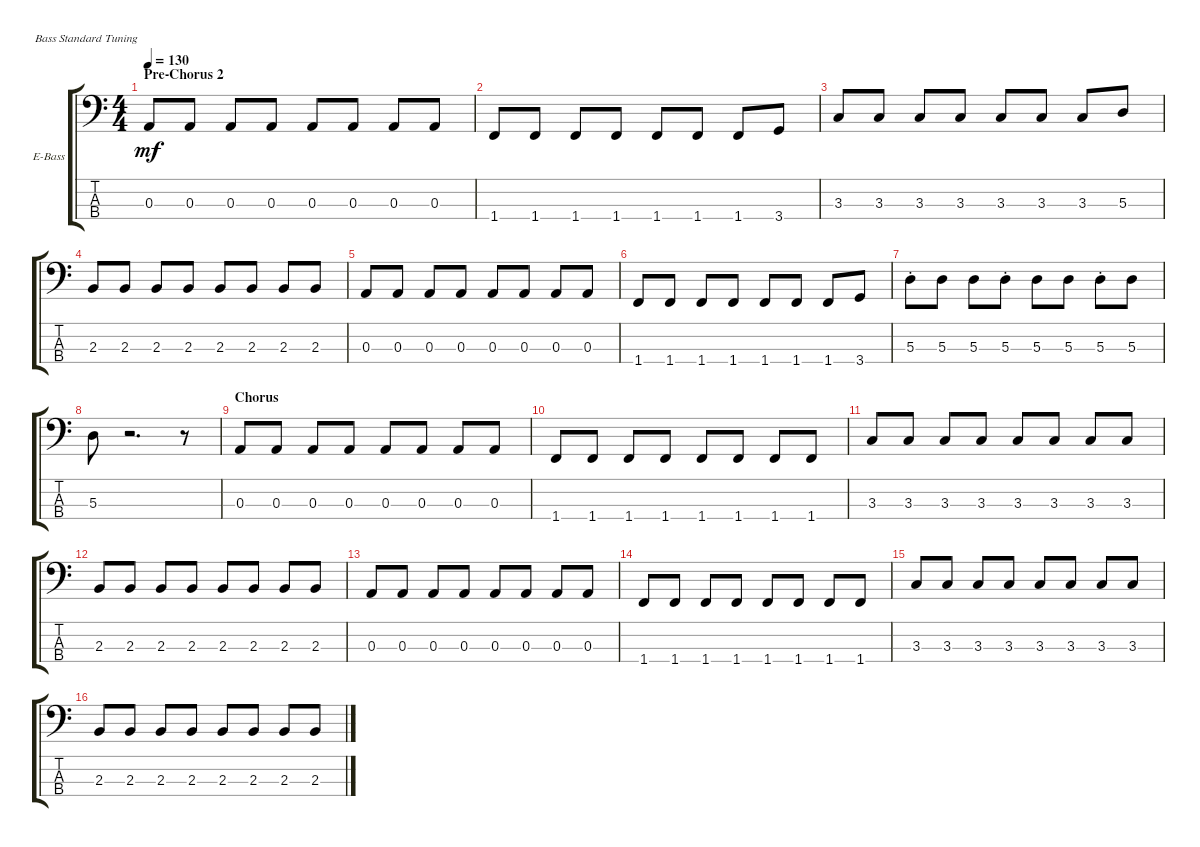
\defaultSystemsLayout 4
\bracketExtendMode groupsimilarinstruments
\firstSystemTrackNameOrientation horizontal
\otherSystemsTrackNameOrientation horizontal
\track ("E-Bass" "E-Bass") {instrument electricbassfinger}
\staff {score tabs}
\tuning (G2 D2 A1 E1)
\ts (4 4)
\section ("" "Pre-Chorus 2")
\tempo 130
\clef f4
\ks c
0.3.8{dy mf} 0.3.8 0.3.8 0.3.8 0.3.8 0.3.8 0.3.8 0.3.8 |
1.4.8 1.4.8 1.4.8 1.4.8 1.4.8 1.4.8 1.4.8 3.4.8 |
3.3.8 3.3.8 3.3.8 3.3.8 3.3.8 3.3.8 3.3.8 5.3.8 |
2.3.8 2.3.8 2.3.8 2.3.8 2.3.8 2.3.8 2.3.8 2.3.8 |
0.3.8 0.3.8 0.3.8 0.3.8 0.3.8 0.3.8 0.3.8 0.3.8 |
1.4.8 1.4.8 1.4.8 1.4.8 1.4.8 1.4.8 1.4.8 3.4.8 |
5.3{st}.8 5.3.8 5.3.8 5.3{st}.8 5.3.8 5.3.8 5.3{st}.8 5.3.8 |
5.3.8 r.2{d} r.8 |
\section ("" "Chorus")
0.3.8 0.3.8 0.3.8 0.3.8 0.3.8 0.3.8 0.3.8 0.3.8 |
1.4.8 1.4.8 1.4.8 1.4.8 1.4.8 1.4.8 1.4.8 1.4.8 |
3.3.8 3.3.8 3.3.8 3.3.8 3.3.8 3.3.8 3.3.8 3.3.8 |
2.3.8 2.3.8 2.3.8 2.3.8 2.3.8 2.3.8 2.3.8 2.3.8 |
0.3.8 0.3.8 0.3.8 0.3.8 0.3.8 0.3.8 0.3.8 0.3.8 |
1.4.8 1.4.8 1.4.8 1.4.8 1.4.8 1.4.8 1.4.8 1.4.8 |
3.3.8 3.3.8 3.3.8 3.3.8 3.3.8 3.3.8 3.3.8 3.3.8 |
2.3.8 2.3.8 2.3.8 2.3.8 2.3.8 2.3.8 2.3.8 2.3.8
